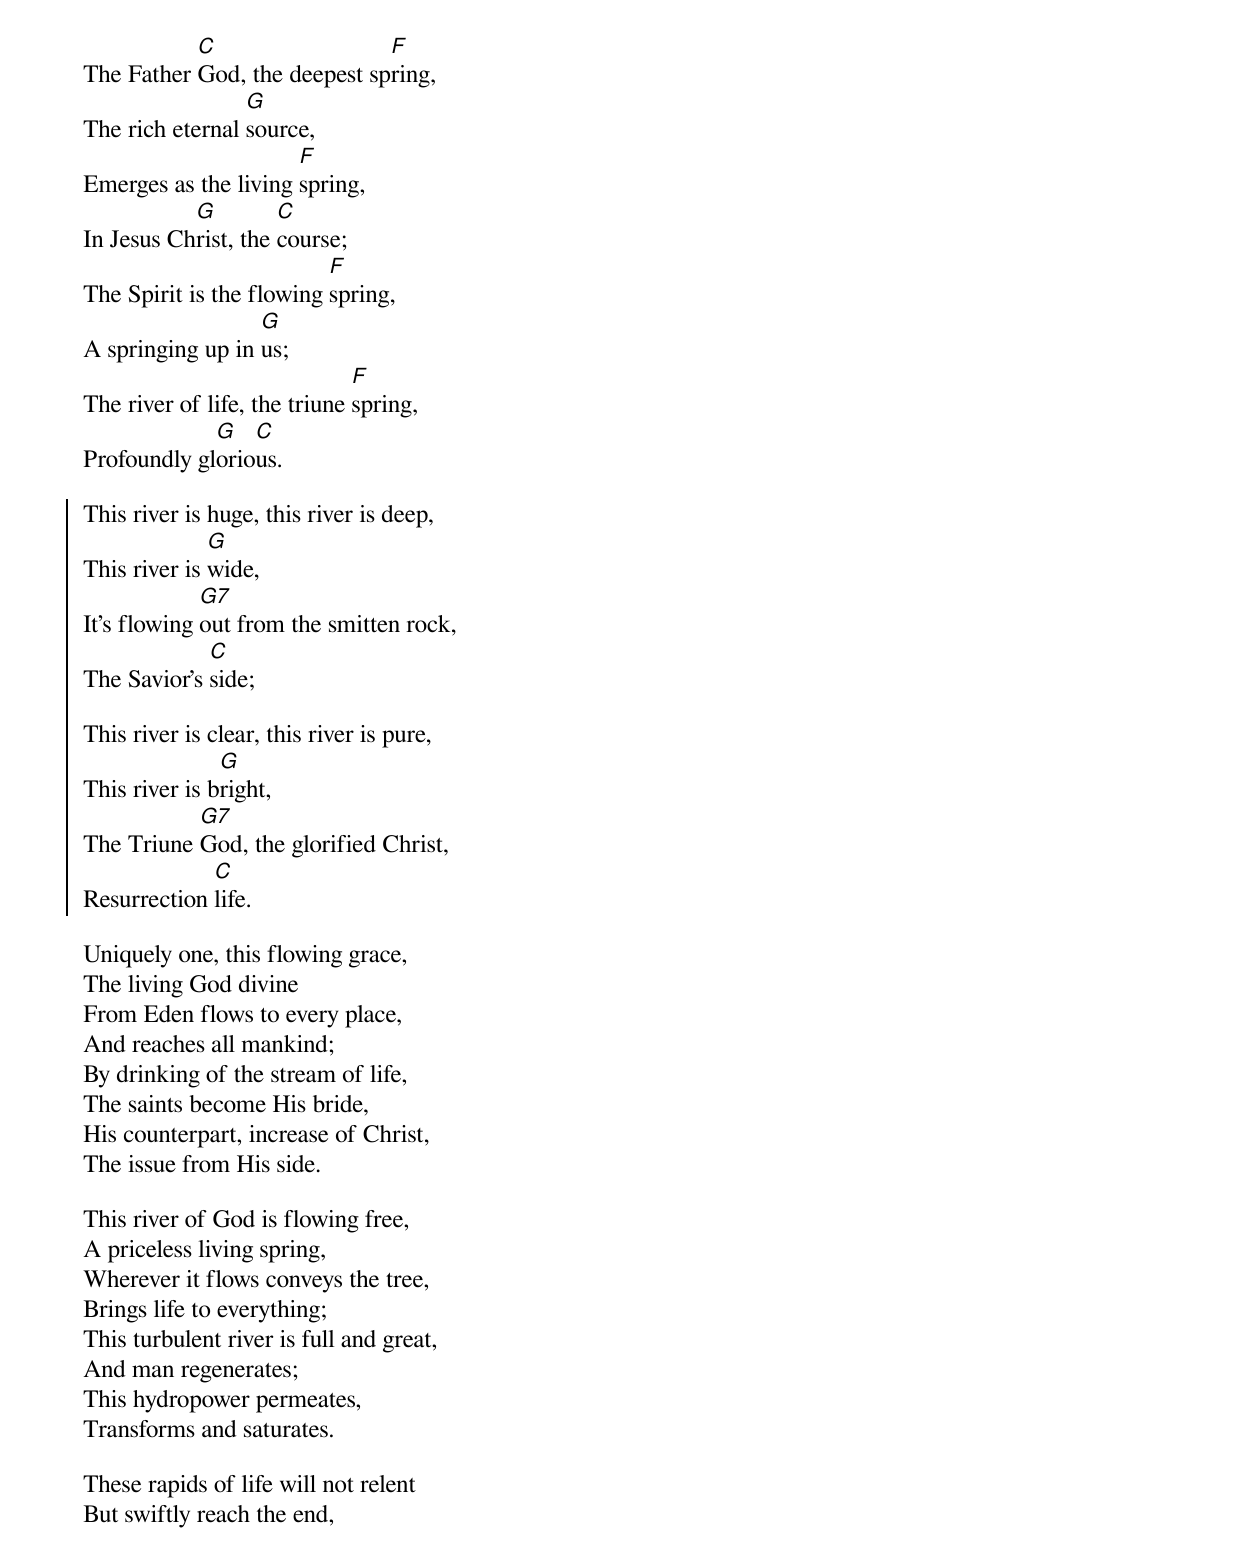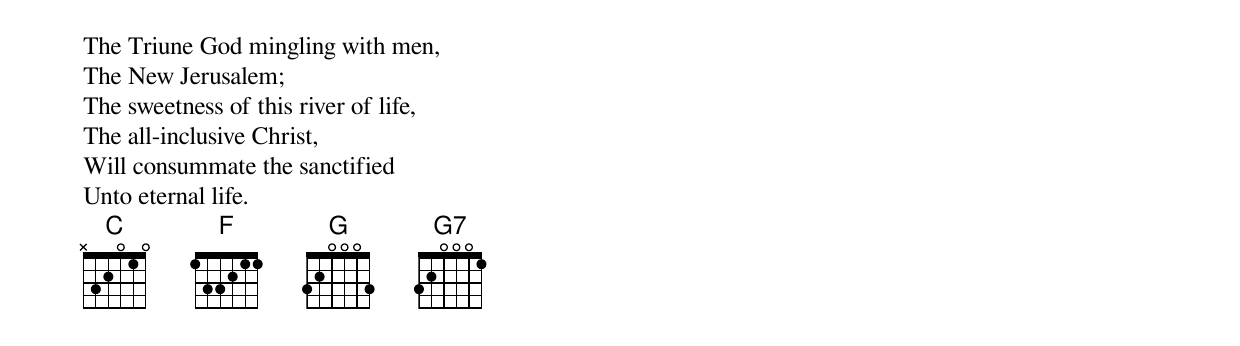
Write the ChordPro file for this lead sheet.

The Father [C]God, the deepest sp[F]ring,
The rich eternal [G]source,
Emerges as the living [F]spring,
In Jesus Ch[G]rist, the [C]course;
The Spirit is the flowing [F]spring,
A springing up in [G]us;
The river of life, the triune [F]spring,
Profoundly gl[G]orio[C]us.

{start_of_chorus}
This river is huge, this river is deep,
This river is [G]wide,
It’s flowing [G7]out from the smitten rock,
The Savior’s [C]side;
[ ]This river is clear, this river is pure,
This river is b[G]right,
The Triune [G7]God, the glorified Christ,
Resurrection [C]life.
{end_of_chorus}

Uniquely one, this flowing grace,
The living God divine
From Eden flows to every place,
And reaches all mankind;
By drinking of the stream of life,
The saints become His bride,
His counterpart, increase of Christ,
The issue from His side.

This river of God is flowing free,
A priceless living spring,
Wherever it flows conveys the tree,
Brings life to everything;
This turbulent river is full and great,
And man regenerates;
This hydropower permeates,
Transforms and saturates.

These rapids of life will not relent
But swiftly reach the end,
The Triune God mingling with men,
The New Jerusalem;
The sweetness of this river of life,
The all-inclusive Christ,
Will consummate the sanctified
Unto eternal life.
